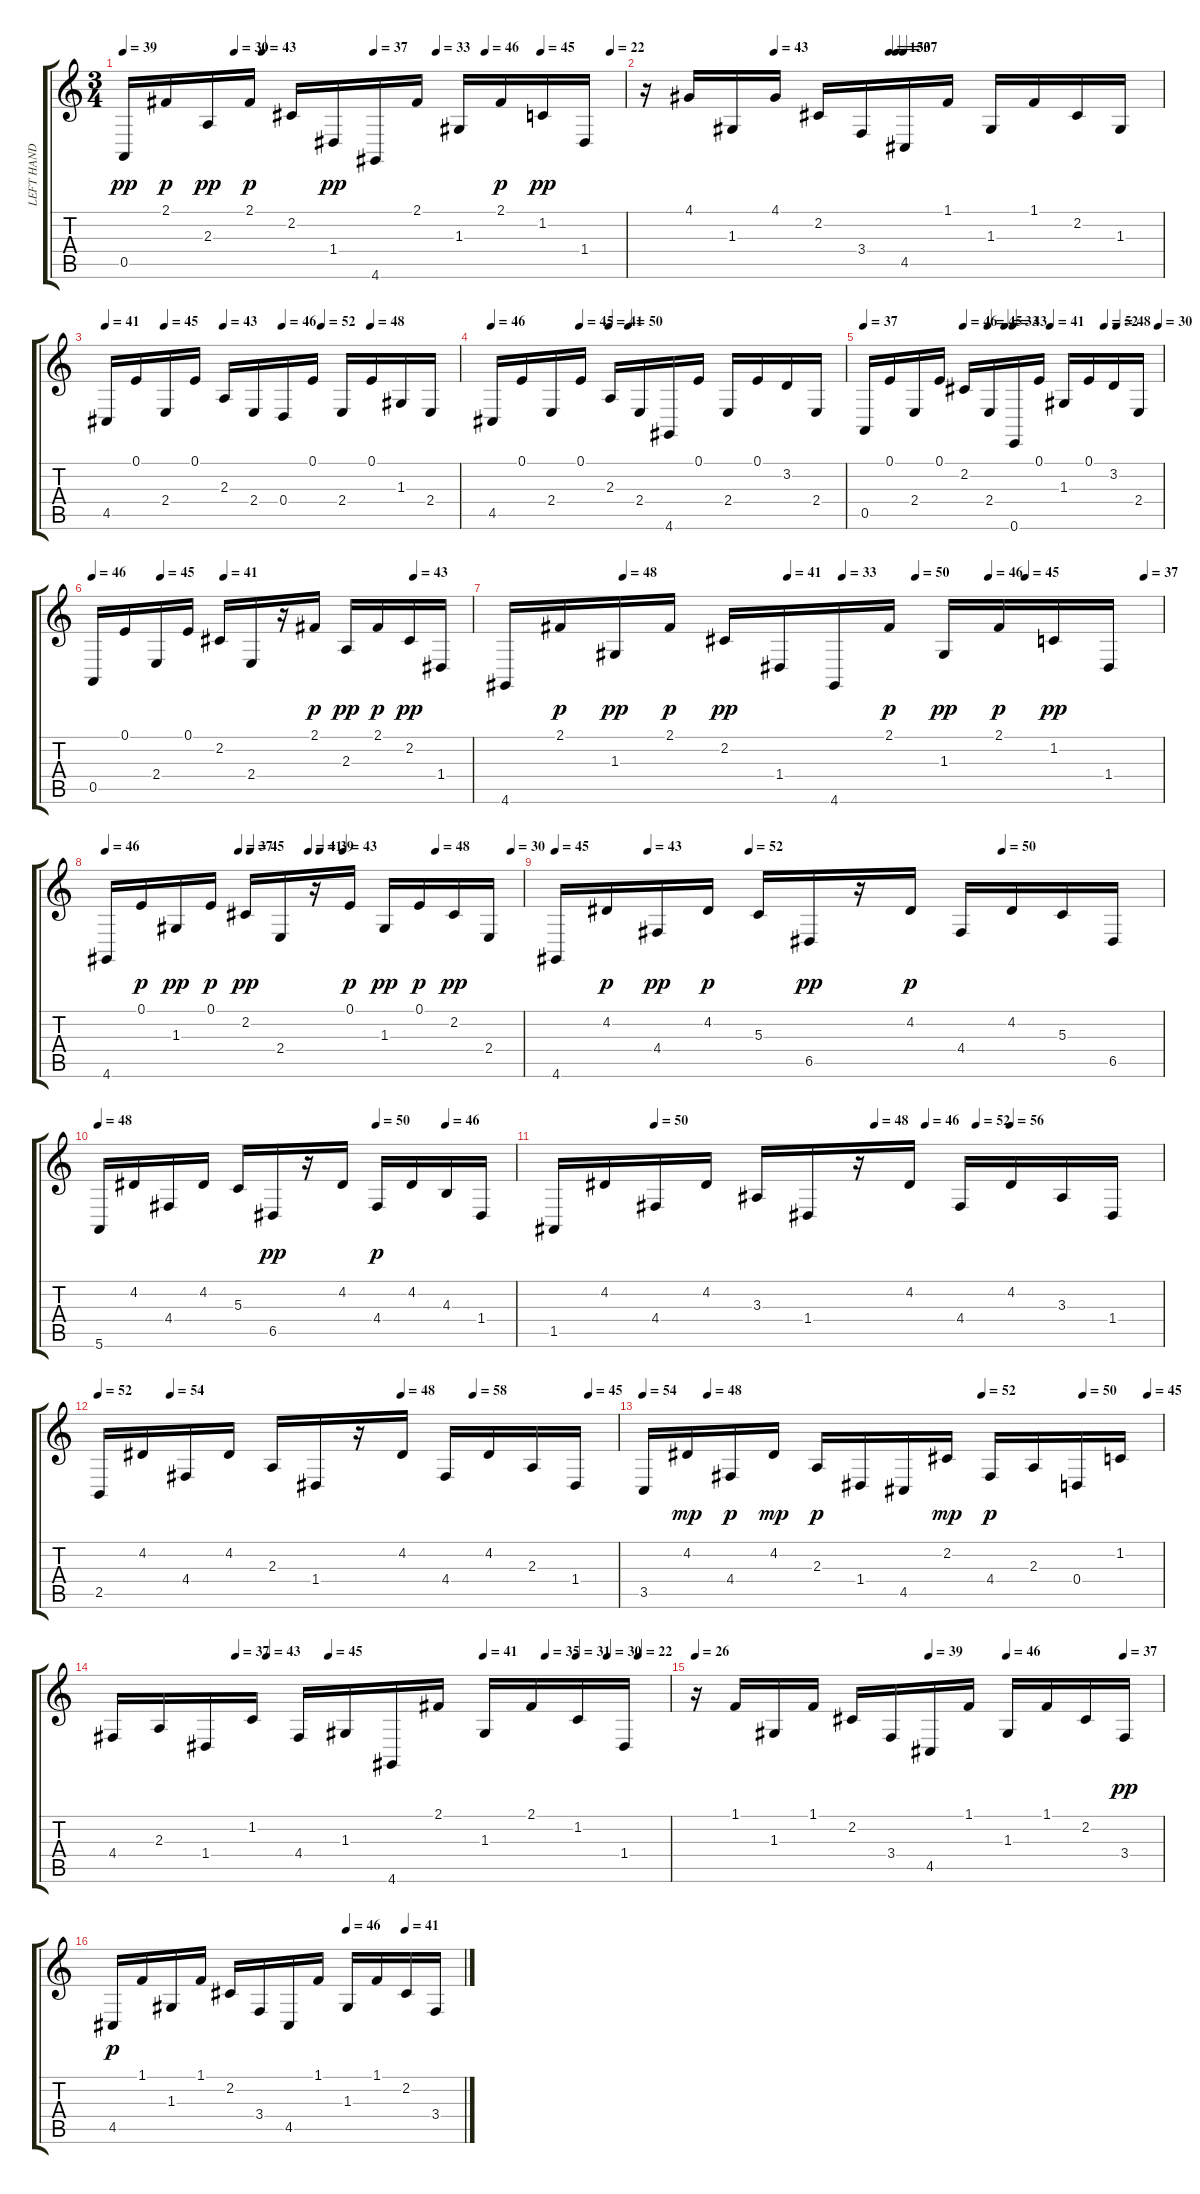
\track ("LEFT HAND" "LEFT HAND") {instrument acousticgrandpiano}
\staff {score tabs}
\tuning (E4 B3 G3 D3 A2 E2) {hide}
\ts (3 4)
\tempo 39
\tempo (30 0.2222222222222222)
\tempo (43 0.2777777777777778)
\tempo (37 0.5)
\tempo (33 0.625)
\tempo (46 0.7222222222222222)
\tempo (45 0.8333333333333334)
\tempo (22 0.9722222222222222)
\clef g2
\ks c
0.5.16{dy pp} 2.1.16{dy p} 2.3.16{dy pp} 2.1.16{dy p} 2.2.16 1.4.16{dy pp} 4.6.16 2.1.16 1.3.16 2.1.16{dy p} 1.2.16{dy pp} 1.4.16 |
\tempo (43 0.25)
\tempo (15 0.4722222222222222)
\tempo (30 0.4861111111111111)
\tempo (37 0.5)
r.16 4.1.16 1.3.16 4.1.16 2.2.16 3.4.16 4.5.16 1.1.16 1.3.16 1.1.16 2.2.16 1.3.16 |
\tempo 41
\tempo (45 0.16666666666666666)
\tempo (43 0.3333333333333333)
\tempo (46 0.5)
\tempo (52 0.6111111111111112)
\tempo (48 0.75)
4.5.16 0.1.16 2.4.16 0.1.16 2.3.16 2.4.16 0.4.16 0.1.16 2.4.16 0.1.16 1.3.16 2.4.16 |
\tempo 46
\tempo (45 0.25)
\tempo (41 0.3333333333333333)
\tempo (50 0.3888888888888889)
4.5.16 0.1.16 2.4.16 0.1.16 2.3.16 2.4.16 4.6.16 0.1.16 2.4.16 0.1.16 3.2.16 2.4.16 |
\tempo 37
\tempo (46 0.3333333333333333)
\tempo (45 0.4166666666666667)
\tempo (33 0.4722222222222222)
\tempo (43 0.5)
\tempo (41 0.625)
\tempo (52 0.8055555555555556)
\tempo (48 0.8472222222222222)
\tempo (30 0.9861111111111112)
0.5.16 0.1.16 2.4.16 0.1.16 2.2.16 2.4.16 0.6.16 0.1.16 1.3.16 0.1.16 3.2.16 2.4.16 |
\tempo 46
\tempo (45 0.18055555555555555)
\tempo (41 0.3472222222222222)
\tempo (43 0.8472222222222222)
0.5.16 0.1.16 2.4.16 0.1.16 2.2.16 2.4.16 r.16 2.1.16{dy p} 2.3.16{dy pp} 2.1.16{dy p} 2.2.16{dy pp} 1.4.16 |
\tempo (48 0.18055555555555555)
\tempo (41 0.4305555555555556)
\tempo (33 0.5138888888888888)
\tempo (50 0.625)
\tempo (46 0.7361111111111112)
\tempo (45 0.7916666666666666)
\tempo (37 0.9722222222222222)
4.6.16 2.1.16{dy p} 1.3.16{dy pp} 2.1.16{dy p} 2.2.16{dy pp} 1.4.16 4.6.16 2.1.16{dy p} 1.3.16{dy pp} 2.1.16{dy p} 1.2.16{dy pp} 1.4.16 |
\tempo 46
\tempo (37 0.3194444444444444)
\tempo (45 0.3472222222222222)
\tempo (41 0.4861111111111111)
\tempo (39 0.5138888888888888)
\tempo (43 0.5694444444444444)
\tempo (48 0.7916666666666666)
\tempo (30 0.9722222222222222)
4.6.16 0.1.16{dy p} 1.3.16{dy pp} 0.1.16{dy p} 2.2.16{dy pp} 2.4.16 r.16 0.1.16{dy p} 1.3.16{dy pp} 0.1.16{dy p} 2.2.16{dy pp} 2.4.16 |
\tempo 45
\tempo (43 0.1527777777777778)
\tempo (52 0.3194444444444444)
\tempo (50 0.7361111111111112)
4.6.16 4.2.16{dy p} 4.4.16{dy pp} 4.2.16{dy p} 5.3.16 6.5.16{dy pp} r.16 4.2.16{dy p} 4.4.16 4.2.16 5.3.16 6.5.16 |
\tempo 48
\tempo (50 0.6666666666666666)
\tempo (46 0.8333333333333334)
5.6.16 4.2.16 4.4.16 4.2.16 5.3.16 6.5.16{dy pp} r.16 4.2.16 4.4.16{dy p} 4.2.16 4.3.16 1.4.16 |
\tempo (50 0.16666666666666666)
\tempo (48 0.5277777777777778)
\tempo (46 0.6111111111111112)
\tempo (52 0.6944444444444444)
\tempo (56 0.75)
1.5.16 4.2.16 4.4.16 4.2.16 3.3.16 1.4.16 r.16 4.2.16 4.4.16 4.2.16 3.3.16 1.4.16 |
\tempo 52
\tempo (54 0.1388888888888889)
\tempo (48 0.5833333333333334)
\tempo (58 0.7222222222222222)
\tempo (45 0.9444444444444444)
2.5.16 4.2.16 4.4.16 4.2.16 2.3.16 1.4.16 r.16 4.2.16 4.4.16 4.2.16 2.3.16 1.4.16 |
\tempo 54
\tempo (48 0.125)
\tempo (52 0.6527777777777778)
\tempo (50 0.8472222222222222)
\tempo (45 0.9722222222222222)
3.5.16 4.2.16{dy mp} 4.4.16{dy p} 4.2.16{dy mp} 2.3.16{dy p} 1.4.16 4.5.16 2.2.16{dy mp} 4.4.16{dy p} 2.3.16 0.4.16 1.2.16 |
\tempo (37 0.2222222222222222)
\tempo (43 0.2777777777777778)
\tempo (45 0.3888888888888889)
\tempo (41 0.6666666666666666)
\tempo (35 0.7777777777777778)
\tempo (31 0.8333333333333334)
\tempo (30 0.8888888888888888)
\tempo (22 0.9444444444444444)
4.4.16 2.3.16 1.4.16 1.2.16 4.4.16 1.3.16 4.6.16 2.1.16 1.3.16 2.1.16 1.2.16 1.4.16 |
\tempo 26
\tempo (39 0.5)
\tempo (46 0.6666666666666666)
\tempo (37 0.9166666666666666)
r.16 1.1.16 1.3.16 1.1.16 2.2.16 3.4.16 4.5.16 1.1.16 1.3.16 1.1.16 2.2.16 3.4.16{dy pp} |
\tempo (46 0.6666666666666666)
\tempo (41 0.8333333333333334)
4.5.16{dy p} 1.1.16 1.3.16 1.1.16 2.2.16 3.4.16 4.5.16 1.1.16 1.3.16 1.1.16 2.2.16 3.4.16
